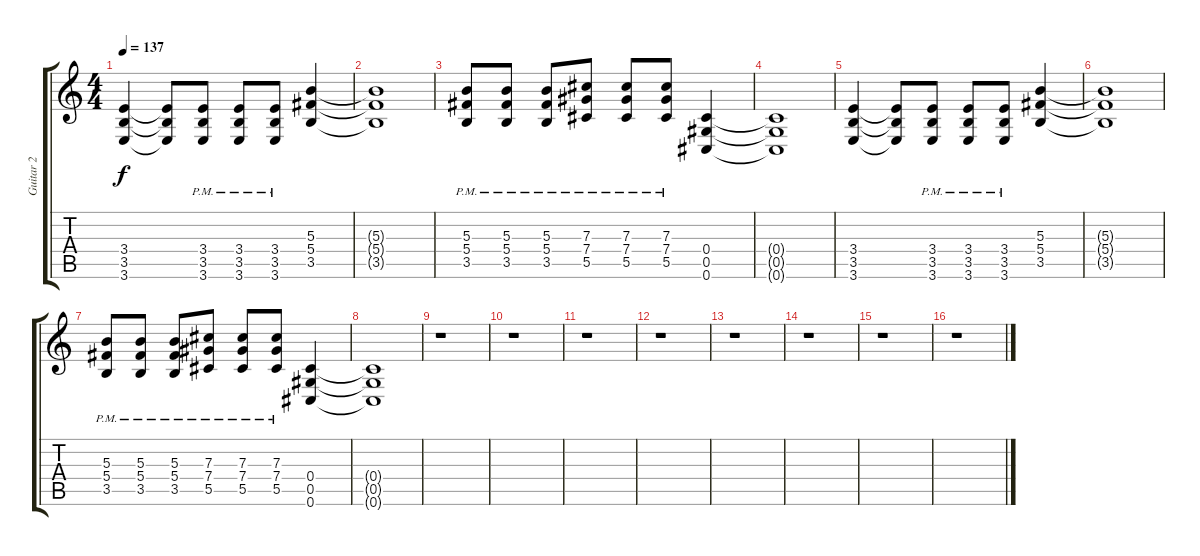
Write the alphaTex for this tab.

\track ("Guitar 2" "Guitar 2") {instrument distortionguitar}
\staff {score tabs}
\tuning (Eb4 Bb3 Gb3 Db3 Ab2 Db2) {hide}
\ts (4 4)
\tempo 137
\clef g2
\ks c
(3.4 3.5 3.6).4{dy f} (3.4{t} 3.5{t} 3.6{t}).8 (3.4{pm} 3.5{pm} 3.6{pm}).8 (3.4{pm} 3.5{pm} 3.6{pm}).8 (3.4{pm} 3.5{pm} 3.6{pm}).8 (5.3 5.4 3.5).4 |
(5.3{t} 5.4{t} 3.5{t}).1 |
(5.3{pm} 5.4{pm} 3.5{pm}).8 (5.3{pm} 5.4{pm} 3.5{pm}).8 (5.3{pm} 5.4{pm} 3.5{pm}).8 (7.3{pm} 7.4{pm} 5.5{pm}).8 (7.3{pm} 7.4{pm} 5.5{pm}).8 (7.3{pm} 7.4{pm} 5.5{pm}).8 (0.4 0.5 0.6).4 |
(0.4{t} 0.5{t} 0.6{t}).1 |
(3.4 3.5 3.6).4 (3.4{t} 3.5{t} 3.6{t}).8 (3.4{pm} 3.5{pm} 3.6{pm}).8 (3.4{pm} 3.5{pm} 3.6{pm}).8 (3.4{pm} 3.5{pm} 3.6{pm}).8 (5.3 5.4 3.5).4 |
(5.3{t} 5.4{t} 3.5{t}).1 |
(5.3{pm} 5.4{pm} 3.5{pm}).8 (5.3{pm} 5.4{pm} 3.5{pm}).8 (5.3{pm} 5.4{pm} 3.5{pm}).8 (7.3{pm} 7.4{pm} 5.5{pm}).8 (7.3{pm} 7.4{pm} 5.5{pm}).8 (7.3{pm} 7.4{pm} 5.5{pm}).8 (0.4 0.5 0.6).4 |
(0.4{t} 0.5{t} 0.6{t}).1 |
r.1 |
r.1 |
r.1 |
r.1 |
r.1 |
r.1 |
r.1 |
r.1
